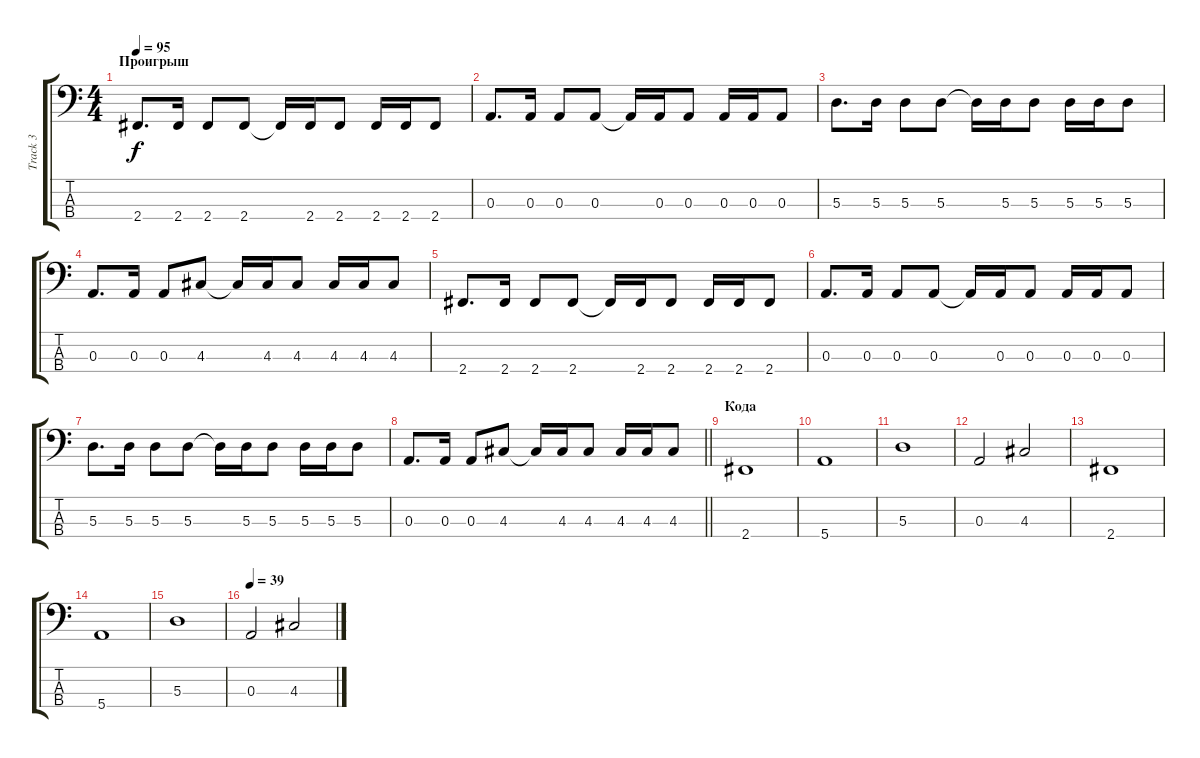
\track ("Track 3" "Track 3") {instrument electricbassfinger}
\staff {score tabs}
\tuning (G2 D2 A1 E1) {hide}
\ts (4 4)
\section ("" "Проигрыш")
\tempo 95
\clef f4
\ks c
2.4.8{d dy f} 2.4.16 2.4.8 2.4.8 2.4{t}.16 2.4.16 2.4.8 2.4.16 2.4.16 2.4.8 |
0.3.8{d} 0.3.16 0.3.8 0.3.8 0.3{t}.16 0.3.16 0.3.8 0.3.16 0.3.16 0.3.8 |
5.3.8{d} 5.3.16 5.3.8 5.3.8 5.3{t}.16 5.3.16 5.3.8 5.3.16 5.3.16 5.3.8 |
0.3.8{d} 0.3.16 0.3.8 4.3.8 4.3{t}.16 4.3.16 4.3.8 4.3.16 4.3.16 4.3.8 |
2.4.8{d} 2.4.16 2.4.8 2.4.8 2.4{t}.16 2.4.16 2.4.8 2.4.16 2.4.16 2.4.8 |
0.3.8{d} 0.3.16 0.3.8 0.3.8 0.3{t}.16 0.3.16 0.3.8 0.3.16 0.3.16 0.3.8 |
5.3.8{d} 5.3.16 5.3.8 5.3.8 5.3{t}.16 5.3.16 5.3.8 5.3.16 5.3.16 5.3.8 |
\barLineRight lightlight
0.3.8{d} 0.3.16 0.3.8 4.3.8 4.3{t}.16 4.3.16 4.3.8 4.3.16 4.3.16 4.3.8 |
\section ("" "Кода")
2.4.1 |
5.4.1 |
5.3.1 |
0.3.2 4.3.2 |
2.4.1 |
5.4.1 |
5.3.1 |
\tempo 39
0.3.2 4.3.2
